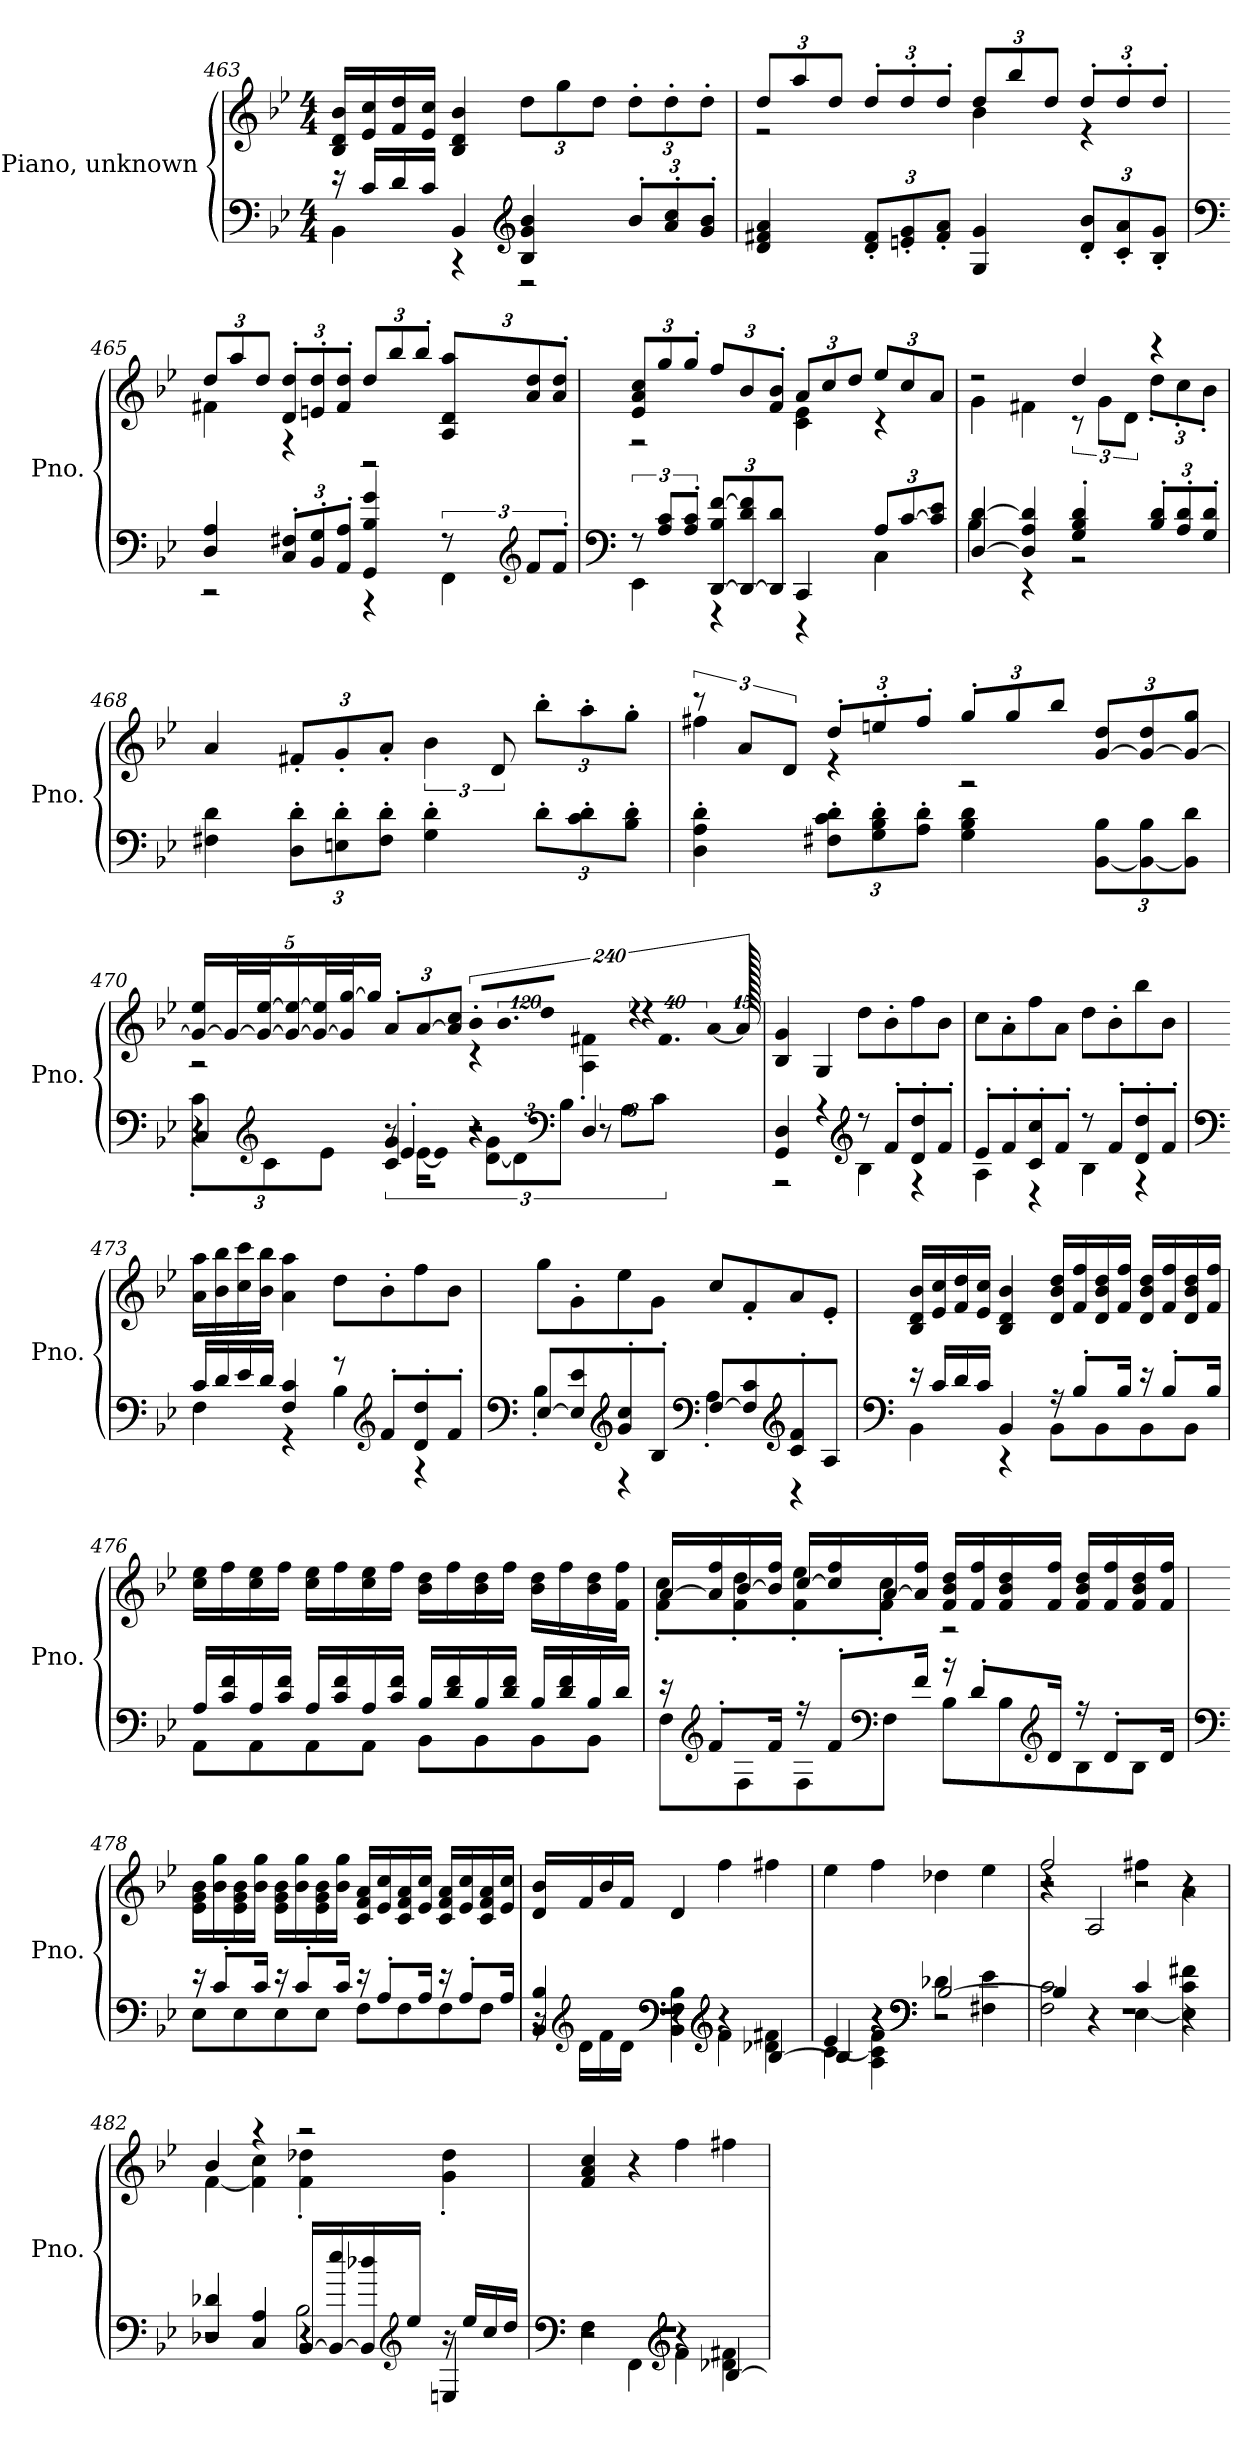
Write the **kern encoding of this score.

**kern	**kern
*part1	*part1
*staff2	*staff1
*I"Piano, unknown	*
*I'Pno.	*
*clefF4	*clefG2
*k[b-e-]	*k[b-e-]
*M4/4	*M4/4
=463	=463
*^	*
16r	4BB-\	16B-/ 16d/ 16b-/LL
16c/LL	.	16e-/ 16cc/
16d/	.	16f/ 16dd/
16c/JJ	.	16e-/ 16cc/JJ
4BB-/	4r	4B-/ 4d/ 4b-/
*clefG2	*	*
*	*	*Xbrackettup
4B-/ 4g/ 4b-/	2r	12dd\L
.	.	12gg\
.	.	12dd\J
*Xbrackettup	*	*
12b-'/L	.	12dd'\L
12a/' 12cc/'	.	12dd'\
12g/' 12b-/'J	.	12dd'\J
*v	*v	*
!!LO:LB:g=z
=464	=464
*	*^
4d/ 4f#X/ 4a/	12dd/L	2r
.	12aa/	.
.	12dd/J	.
12d/' 12f#/'L	12dd'/L	.
12en/' 12g/'	12dd'/	.
12f#/' 12a/'J	12dd'/J	.
4G/ 4g/	12dd/L	4b-\
.	12bb-/	.
.	12dd/J	.
12d/' 12b-/'L	12dd'/L	4r
12c/' 12a/'	12dd'/	.
12B-/' 12g/'J	12dd'/J	.
=465	=465	=465
*clefF4	*	*
*^	*	*
4D/ 4A/	2r	12dd/L	4f#X\
.	.	12aa/	.
.	.	12dd/J	.
12C/' 12F#X/'L	.	12d/' 12dd/'L	4r
12BB-/' 12G/'	.	12en/' 12dd/'	.
12AA/' 12A/'J	.	12f#/' 12dd/'J	.
4GG/ 4B-/ 4g/	4r	12dd/L	2r
.	.	12bb-/	.
.	.	12bb-'/J	.
*brackettup	*	*	*
12r	4FF\	12A/ 12d/ 12aa/L	.
*clefG2	*	*	*
12f/L	.	12a/ 12dd/	.
12f'/J	.	12a/' 12dd/'J	.
!!LO:LB:g=z	!!
=466	=466	=466	=466
*clefF4	*	*	*
12r	4EE-\	12e-/ 12a/ 12cc/L	2r
12A/ 12c/L	.	12gg/	.
12A/' 12c/'J	.	12gg'/J	.
*Xbrackettup	*	*	*
[12DD/ 12B-/ [12f/L	4r	12ff/L	.
12DD/_ 12d/ 12f/]	.	12b-/	.
12DD/] 12d/J	.	12f/' 12b-/'J	.
4CC/	4r	12a/L	4c\ 4e-\
.	.	12cc/	.
.	.	12dd/J	.
12A/L	4C\	12ee-/L	4r
[12c/	.	12cc/	.
12c/] 12e-/J	.	12a/J	.
=467	=467	=467	=467
[4D/ [4d/	4B-\	2r	4g\
4D/] 4A/ 4d/]	4r	.	4f#X\
*	*	*	*brackettup
4G/' 4B-/' 4d/'	2r	4dd/	12r
.	.	.	12g\L
.	.	.	12d\J
*	*	*	*Xbrackettup
12B-/' 12d/'L	.	4r	12dd'\L
12A/' 12d/'	.	.	12cc'\
12G/' 12d/'J	.	.	12b-'\J
*v	*v	*	*
*	*v	*v
=468	=468
4F#X\ 4d\	4a/
12D\' 12d\'L	12f#X'/L
12En\' 12d\'	12g'/
12F#\' 12d\'J	12a'/J
*	*brackettup
4G\' 4d\'	6b-\
.	12d/
*	*Xbrackettup
12d'\L	12bb-'\L
12c\' 12d\'	12aa'\
12B-\' 12d\'J	12gg'\J
!!LO:LB:g=z
=469	=469
*	*brackettup
*	*^
4D\' 4A\' 4d\'	12r	4ff#X\
.	12a/L	.
.	12d/J	.
*	*Xbrackettup	*
12F#X\' 12c\' 12d\'L	12dd'/L	4r
12G\' 12B-\' 12d\'	12een'/	.
12A\' 12d\'J	12ff#'/J	.
4G\ 4B-\ 4d\	12gg'/L	2r
.	12gg/	.
.	12bb-/J	.
[12BB-\ 12B-\L	[12g/ 12dd/L	.
12BB-\_ 12B-\	12g/_ 12dd/	.
12BB-\] 12d\J	12g/_ 12gg/J	.
=470	=470	=470
*^	*	*
*	*^	*	*
4r	12c'\L	4C/	20g/_ 20ee-/LL	2r
.	.	.	40g/L_	.
.	.	.	40g/_ [40ee-/J	.
*clefG2	*	*	*	*
.	12c\	.	.	.
.	.	.	20g/_ 20ee-/_	.
.	.	.	40g/_ 40ee-/]L	.
.	12e-\J	.	.	.
.	.	.	40g/] [40gg/J	.
.	.	.	20gg/JJ]	.
*	*brackettup	*	*	*
4c/ 4g/	12r	4e-'/	12a'/L	.
.	[24e-\KL	.	[12a/	.
.	8e-\J]	.	.	.
.	.	.	12a/] 12cc/J	.
*	*Xbrackettup	*	*brackettup	*
!	!	!	!LO:N:vis=16	!
2r	[12d\ 12g\L	4r	1920%137b-'/LL	4r
!	!	!	!LO:N:vis=16.	!
.	.	.	960%103b-/	.
.	12d\]	.	.	.
*clefF4	*	*	*	*
.	12B-\J	.	.	.
!	!	!	!LO:N:vis=16	!
.	.	.	1920%137dd/JJ	.
*	*brackettup	*	*	*
!	!	!	!LO:N:vis=32	!
.	12r	4D/	640%23r	4A\' 4f#X\'
!	!	!	!LO:N:vis=32	!
.	.	.	640%23r	.
!	!	!	!LO:N:vis=16.	!
.	.	.	960%103f#/LL	.
.	12A\L	.	.	.
.	12c\J	.	.	.
.	.	.	[240%17a/J	.
1920ryy	1920ryy	1920ryy	1920a/]	1920ryy
*	*v	*v	*	*
*	*	*v	*v
!!LO:PB:g=z
=471	=471	=471
4GG/ 4D/	2r	4B-/ 4g/
4r	.	4G/
*clefG2	*	*
8r	4B-\	8dd\L
8f'/L	.	8b-'\
8d/' 8dd/'	4r	8ff\
8f'/J	.	8b-\J
=472	=472	=472
8e-'/L	4A\	8cc\L
8f'/	.	8a'\
8c/' 8cc/'	4r	8ff\
8f'/J	.	8a\J
8r	4B-\	8dd\L
8f'/L	.	8b-'\
8d/' 8dd/'	4r	8bb-\
8f'/J	.	8b-\J
=473	=473	=473
*clefF4	*	*
16c/LL	4F\	16a\ 16aa\LL
16d/	.	16b-\ 16bb-\
16e-/	.	16cc\ 16ccc\
16d/JJ	.	16b-\ 16bb-\JJ
4F/ 4c/	4r	4a\ 4aa\
8r	4B-\	8dd\L
*clefG2	*	*
8f'/L	.	8b-'\
8d/' 8dd/'	4r	8ff\
8f'/J	.	8b-\J
!!LO:LB:g=z
=474	=474	=474
*clefF4	*	*
[8E-/L	4B-'\	8gg\L
8E-/] 8e-/	.	8g'\
*clefG2	*	*
8g/' 8cc/'	4r	8ee-\
8B-'/J	.	8g\J
*clefF4	*	*
[8F/L	4A'\	8cc/L
8F/] 8c/	.	8f'/
*clefG2	*	*
8c/' 8f/'	4r	8a/
8A/J	.	8e-'/J
=475	=475	=475
*clefF4	*	*
16r	4BB-\	16B-/ 16d/ 16b-/LL
16c/LL	.	16e-/ 16cc/
16d/	.	16f/ 16dd/
16c/JJ	.	16e-/ 16cc/JJ
4BB-/	4r	4B-/ 4d/ 4b-/
16r	8BB-\L	16d/ 16b-/ 16dd/LL
8B-'/L	.	16f/ 16ff/
.	8BB-\	16d/ 16b-/ 16dd/
16B-/Jk	.	16f/ 16ff/JJ
16r	8BB-\	16d/ 16b-/ 16dd/LL
8B-'/L	.	16f/ 16ff/
.	8BB-\J	16d/ 16b-/ 16dd/
16B-/Jk	.	16f/ 16ff/JJ
!!LO:LB:g=z
=476	=476	=476
16A/LL	8AA\L	16cc\ 16ee-\LL
16c/ 16f/	.	16ff\
16A/	8AA\	16cc\ 16ee-\
16c/ 16f/JJ	.	16ff\JJ
16A/LL	8AA\	16cc\ 16ee-\LL
16c/ 16f/	.	16ff\
16A/	8AA\J	16cc\ 16ee-\
16c/ 16f/JJ	.	16ff\JJ
16B-/LL	8BB-\L	16b-\ 16dd\LL
16d/ 16f/	.	16ff\
16B-/	8BB-\	16b-\ 16dd\
16d/ 16f/JJ	.	16ff\JJ
16B-/LL	8BB-\	16b-\ 16dd\LL
16d/ 16f/	.	16ff\
16B-/	8BB-\J	16b-\ 16dd\
16d/JJ	.	16f\ 16ff\JJ
=477	=477	=477
*	*	*^
16r	8F\L	[16a/LL	8f\' 8cc\'L
*clefG2	*	*	*
8f'/L	.	16a/] 16ff/	.
.	8F\	[16b-/	8f\' 8dd\'
16f/Jk	.	16b-/] 16ff/JJ	.
16r	8F\	[16cc/LL	8f\' 8ee-\'
8f'/L	.	16cc/] 16ff/	.
*clefF4	*	*	*
.	8F\J	[16a/	8f\' 8cc\'J
16f/Jk	.	16a/] 16ff/JJ	.
16r	8B-\L	16f/ 16b-/ 16dd/LL	2r
8d'/L	.	16f/ 16ff/	.
.	8B-\	16f/ 16b-/ 16dd/	.
*clefG2	*	*	*
16d/Jk	.	16f/ 16ff/JJ	.
16r	8B-\	16f/ 16b-/ 16dd/LL	.
8d'/L	.	16f/ 16ff/	.
.	8B-\J	16f/ 16b-/ 16dd/	.
16d/Jk	.	16f/ 16ff/JJ	.
*	*	*v	*v
!!LO:LB:g=z
=478	=478	=478
*clefF4	*	*
16r	8E-\L	16e-\ 16g\ 16b-\LL
8c'/L	.	16b-\ 16gg\
.	8E-\	16e-\ 16g\ 16b-\
16c/Jk	.	16b-\ 16gg\JJ
16r	8E-\	16e-\ 16g\ 16b-\LL
8c'/L	.	16b-\ 16gg\
.	8E-\J	16e-\ 16g\ 16b-\
16c/Jk	.	16b-\ 16gg\JJ
16r	8F\L	16c/ 16f/ 16a/LL
8A'/L	.	16e-/ 16cc/
.	8F\	16c/ 16f/ 16a/
16A/Jk	.	16e-/ 16cc/JJ
16r	8F\	16c/ 16f/ 16a/LL
8A'/L	.	16e-/ 16cc/
.	8F\J	16c/ 16f/ 16a/
16A/Jk	.	16e-/ 16cc/JJ
=479	=479	=479
*	*^	*
1r	16r	4BB-/ 4B-/	16d/ 16b-/LL
*clefG2	*	*	*
.	16d\LL	.	16f/
.	16f\	.	16b-/
.	16d\JJ	.	16f/JJ
*clefF4	*	*	*
.	4BB-\ 4F\ 4B-\	4r	4d/
*clefG2	*	*	*
.	4f\	4r	4ff\
.	4d-X\ 4f#X\	[4B-/	4ff#X\
=480	=480	=480	=480
4e-/	[4c\	4B-/]	4ee-\
4r	4A\ 4c\] 4f\	4r	4ff\
*clefF4	*	*	*
2r	4d-X\	[2B-/	4dd-X\
.	4F#X\ 4e-\	.	4ee-\
!!LO:LB:g=z
=481	=481	=481	=481
*	*	*	*^
*	*	*	*	*^
1r	2F\ 2c\	4B-/]	2ff/	2r	4r
.	.	4r	.	.	2A/
.	[4E-\	4c/	2r	4ff#X\	.
.	4E-\] 4c\ 4f#X\	4r	.	4a\	4r
*	*	*	*	*v	*v
=482	=482	=482	=482	=482
4D-X/ 4d-X/	2r	2r	4b-/	[4f\
4C/ 4A/	.	.	4r	4f\] 4cc\
[16BB-/LL	2B-\	4r	2r	4f\' 4dd-X\'
16BB-/_ 16ee-/	.	.	.	.
16BB-/] 16dd-X/	.	.	.	.
*clefG2	*	*	*	*
16ee-/JJ	.	.	.	.
16r	.	4En/	.	4g\' 4dd-\'
16ee-/LL	.	.	.	.
16cc/	.	.	.	.
16dd-/JJ	.	.	.	.
*	*	*	*v	*v
=483	=483	=483	=483
*clefF4	*	*	*
1r	4F\	2r	4f/ 4a/ 4cc/
.	4FF\	.	4r
*clefG2	*	*	*
.	4f\	4r	4ff\
.	4d-X\ 4f#X\	[4B-/	4ff#X\
*v	*v	*v	*
=	=
*-	*-
